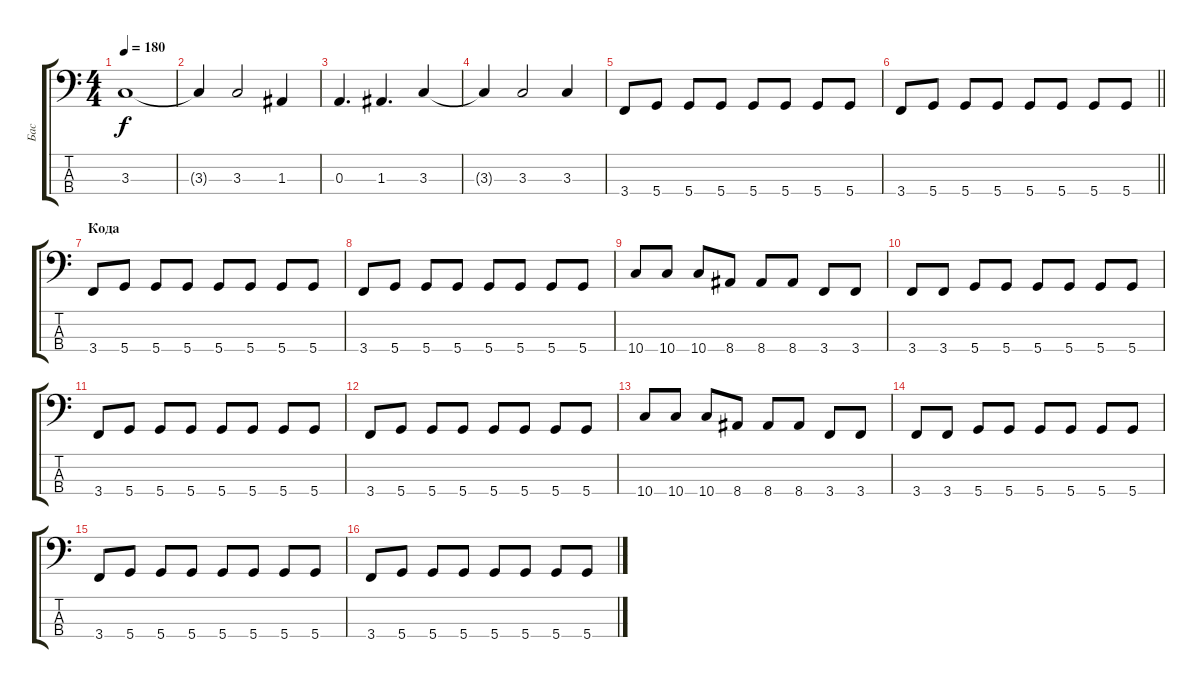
\track ("Бас" "Бас") {instrument electricbasspick}
\staff {score tabs}
\tuning (G2 D2 A1 D1) {hide}
\ts (4 4)
\tempo 180
\clef f4
\ks c
3.3.1{dy f} |
3.3{t}.4 3.3.2 1.3.4 |
0.3.4{d} 1.3.4{d} 3.3.4 |
3.3{t}.4 3.3.2 3.3.4 |
3.4.8 5.4.8 5.4.8 5.4.8 5.4.8 5.4.8 5.4.8 5.4.8 |
\barLineRight lightlight
3.4.8 5.4.8 5.4.8 5.4.8 5.4.8 5.4.8 5.4.8 5.4.8 |
\section ("" "Кода")
3.4.8 5.4.8 5.4.8 5.4.8 5.4.8 5.4.8 5.4.8 5.4.8 |
3.4.8 5.4.8 5.4.8 5.4.8 5.4.8 5.4.8 5.4.8 5.4.8 |
10.4.8 10.4.8 10.4.8 8.4.8 8.4.8 8.4.8 3.4.8 3.4.8 |
3.4.8 3.4.8 5.4.8 5.4.8 5.4.8 5.4.8 5.4.8 5.4.8 |
3.4.8 5.4.8 5.4.8 5.4.8 5.4.8 5.4.8 5.4.8 5.4.8 |
3.4.8 5.4.8 5.4.8 5.4.8 5.4.8 5.4.8 5.4.8 5.4.8 |
10.4.8 10.4.8 10.4.8 8.4.8 8.4.8 8.4.8 3.4.8 3.4.8 |
3.4.8 3.4.8 5.4.8 5.4.8 5.4.8 5.4.8 5.4.8 5.4.8 |
3.4.8 5.4.8 5.4.8 5.4.8 5.4.8 5.4.8 5.4.8 5.4.8 |
3.4.8 5.4.8 5.4.8 5.4.8 5.4.8 5.4.8 5.4.8 5.4.8
